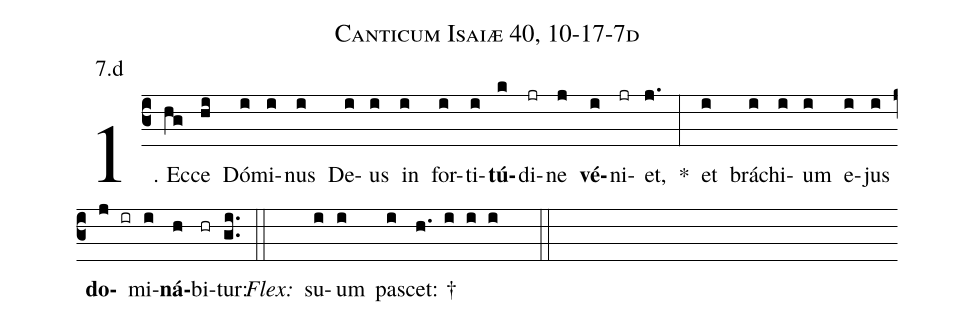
name: Canticum Isaiæ 40, 10-17-7d;
annotation: 7.d;
%%
(c3)1. Ec(hg)ce(hi) Dó(i)mi(i)nus(i) De(i)us(i) in(i) for(i)ti(i)<b>tú</b>(k)di(jr)ne(j) <b>vé</b>(i)ni(jr)et,(j.) *(:) et(i) brá(i)chi(i)um(i) e(i)jus(i) <b>do</b>(j ir)mi(i)<b>ná</b>(h)bi(hr)tur:(gi..) (::)
<i>Flex:</i>()  su(i)um(i) pa(i)scet: †(h. i i i  ::)
